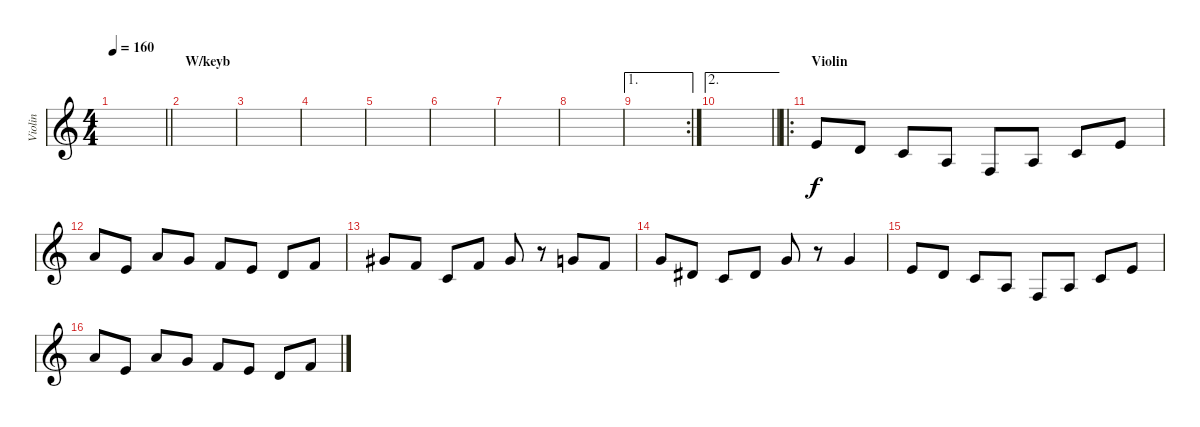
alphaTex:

\track ("Violin" "Violin") {instrument violin}
\staff {score}
\tuning (E4 B3 G3 D3 A2 E2) {hide}
\ts (4 4)
\tempo 160
\clef g2
\barLineRight lightlight
\ks c
|
\section ("" "W/keyb")
|
|
|
|
|
|
|
\ae 1
\rc 2
|
\ae 2
\barLineRight lightlight
|
\ro
\section ("" "Violin")
0.1.8 3.2.8 1.2.8 2.3.8 3.4.8 2.3.8 1.2.8 0.1.8 |
5.1.8 0.1.8 5.1.8 3.1.8 1.1.8 0.1.8 3.2.8 1.1.8 |
4.1.8 1.1.8 1.2.8 1.1.8 13.3.8 r.8 3.1.8 1.1.8 |
3.1.8 4.2.8 1.2.8 4.2.8 3.1.8 r.8 8.2.4 |
0.1.8 3.2.8 1.2.8 2.3.8 3.4.8 2.3.8 1.2.8 0.1.8 |
5.1.8 0.1.8 5.1.8 3.1.8 1.1.8 0.1.8 3.2.8 1.1.8
